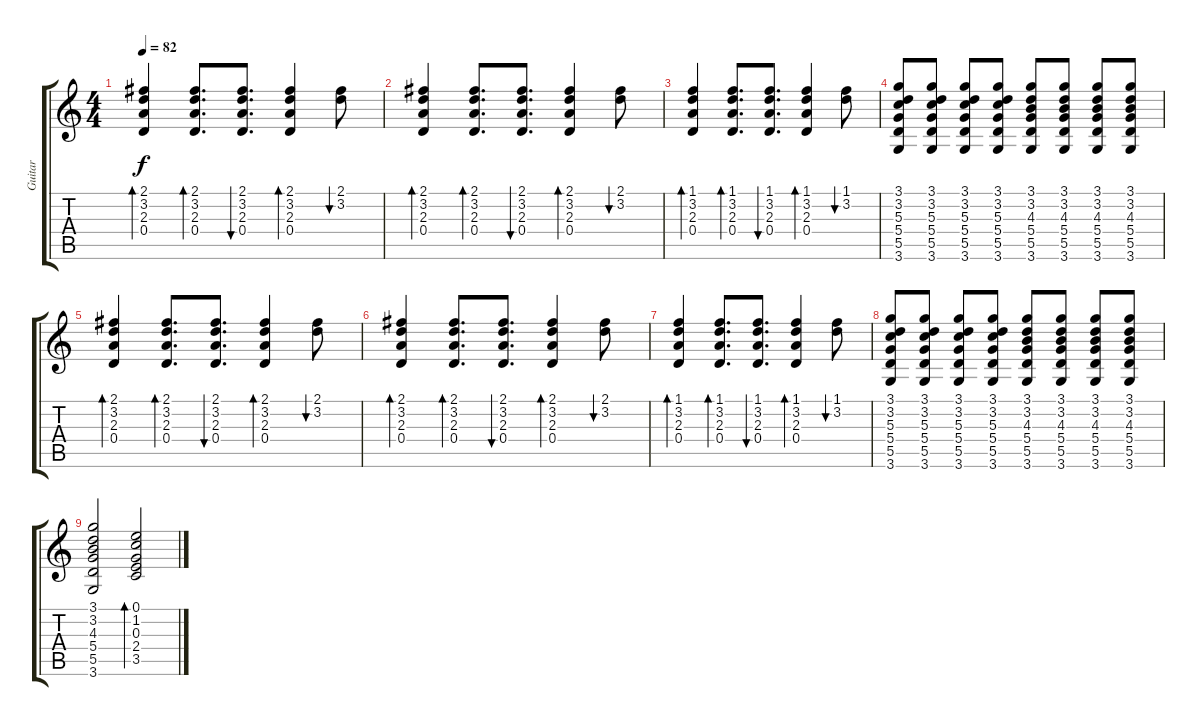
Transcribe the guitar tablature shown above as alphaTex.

\track ("Guitar" "Guitar") {instrument acousticguitarsteel}
\staff {score tabs}
\tuning (E4 B3 G3 D3 A2 E2) {hide}
\ts (4 4)
\tempo 82
\clef g2
\ks c
(2.1 3.2 2.3 0.4).4{bd 120 dy f} (2.1 3.2 2.3 0.4).8{d bd 30} (2.1 3.2 2.3 0.4).8{d bu 60} (2.1 3.2 2.3 0.4).4{bd 30} (2.1 3.2).8{bu 60} |
(2.1 3.2 2.3 0.4).4{bd 120} (2.1 3.2 2.3 0.4).8{d bd 30} (2.1 3.2 2.3 0.4).8{d bu 60} (2.1 3.2 2.3 0.4).4{bd 30} (2.1 3.2).8{bu 60} |
(1.1 3.2 2.3 0.4).4{bd 120} (1.1 3.2 2.3 0.4).8{d bd 30} (1.1 3.2 2.3 0.4).8{d bu 60} (1.1 3.2 2.3 0.4).4{bd 30} (1.1 3.2).8{bu 60} |
(3.1 3.2 5.3 5.4 5.5 3.6).8 (3.1 3.2 5.3 5.4 5.5 3.6).8 (3.1 3.2 5.3 5.4 5.5 3.6).8 (3.1 3.2 5.3 5.4 5.5 3.6).8 (3.1 3.2 4.3 5.4 5.5 3.6).8 (3.1 3.2 4.3 5.4 5.5 3.6).8 (3.1 3.2 4.3 5.4 5.5 3.6).8 (3.1 3.2 4.3 5.4 5.5 3.6).8 |
(2.1 3.2 2.3 0.4).4{bd 120} (2.1 3.2 2.3 0.4).8{d bd 30} (2.1 3.2 2.3 0.4).8{d bu 60} (2.1 3.2 2.3 0.4).4{bd 30} (2.1 3.2).8{bu 60} |
(2.1 3.2 2.3 0.4).4{bd 120} (2.1 3.2 2.3 0.4).8{d bd 30} (2.1 3.2 2.3 0.4).8{d bu 60} (2.1 3.2 2.3 0.4).4{bd 30} (2.1 3.2).8{bu 60} |
(1.1 3.2 2.3 0.4).4{bd 120} (1.1 3.2 2.3 0.4).8{d bd 30} (1.1 3.2 2.3 0.4).8{d bu 60} (1.1 3.2 2.3 0.4).4{bd 30} (1.1 3.2).8{bu 60} |
(3.1 3.2 5.3 5.4 5.5 3.6).8 (3.1 3.2 5.3 5.4 5.5 3.6).8 (3.1 3.2 5.3 5.4 5.5 3.6).8 (3.1 3.2 5.3 5.4 5.5 3.6).8 (3.1 3.2 4.3 5.4 5.5 3.6).8 (3.1 3.2 4.3 5.4 5.5 3.6).8 (3.1 3.2 4.3 5.4 5.5 3.6).8 (3.1 3.2 4.3 5.4 5.5 3.6).8 |
(3.1 3.2 4.3 5.4 5.5 3.6).2 (0.1 1.2 0.3 2.4 3.5).2{bd 480}
